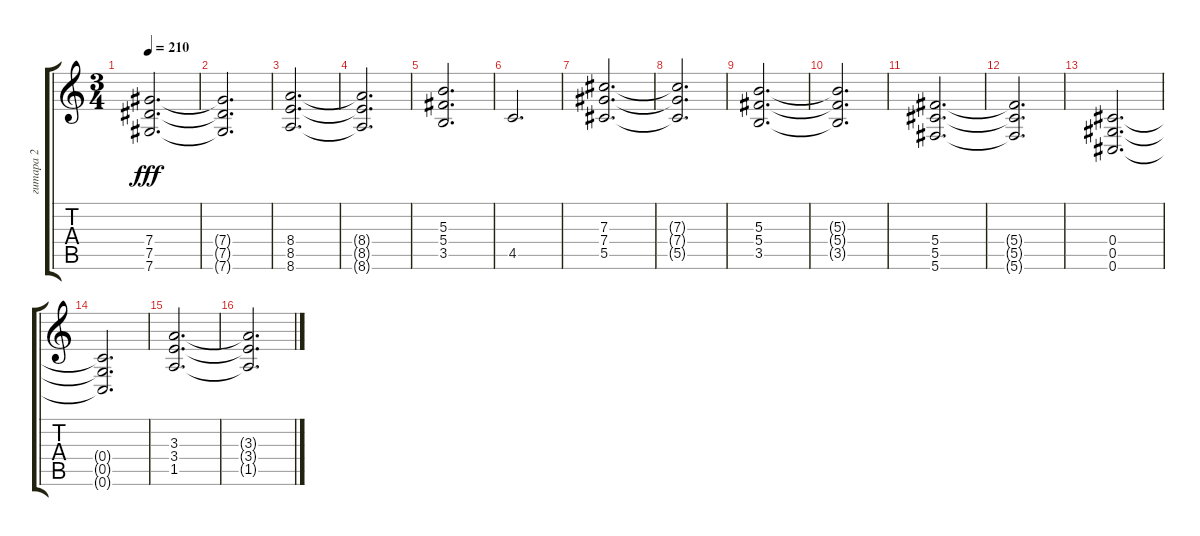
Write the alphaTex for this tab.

\track ("гитара 2" "гитара 2") {instrument distortionguitar}
\staff {score tabs}
\tuning (Eb4 Bb3 Gb3 Db3 Ab2 Db2) {hide}
\ts (3 4)
\tempo 210
\clef g2
\ks c
(7.4 7.5 7.6).2{d dy fff} |
(7.4{t} 7.5{t} 7.6{t}).2{d} |
(8.4 8.5 8.6).2{d} |
(8.4{t} 8.5{t} 8.6{t}).2{d} |
(5.3 5.4 3.5).2{d} |
4.5.2{d} |
(7.3 7.4 5.5).2{d} |
(7.3{t} 7.4{t} 5.5{t}).2{d} |
(5.3 5.4 3.5).2{d} |
(5.3{t} 5.4{t} 3.5{t}).2{d} |
(5.4 5.5 5.6).2{d} |
(5.4{t} 5.5{t} 5.6{t}).2{d} |
(0.4 0.5 0.6).2{d} |
(0.4{t} 0.5{t} 0.6{t}).2{d} |
(3.3 3.4 1.5).2{d} |
(3.3{t} 3.4{t} 1.5{t}).2{d}
